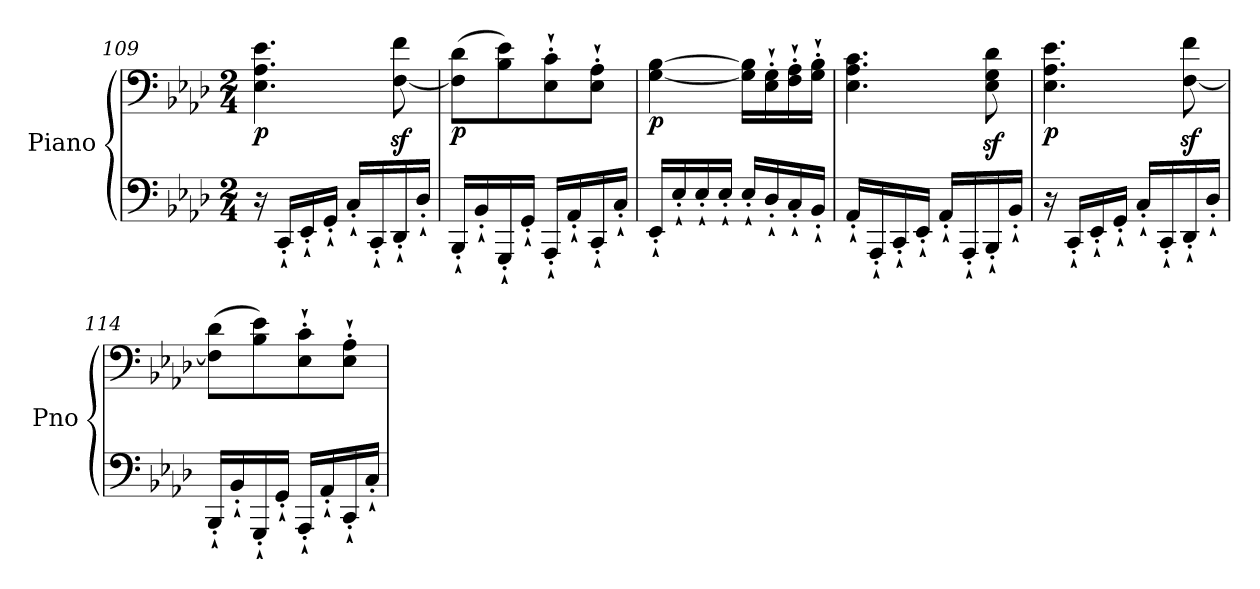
**kern	**kern	**dynam
*part1	*part1	*part1
*staff2	*staff1	*staff1/2
*I"Piano	*	*
*I'Pno	*	*
*clefF4	*clefF4	*
*k[b-e-a-d-]	*k[b-e-a-d-]	*
*M2/4	*M2/4	*
=109	=109	=109
!	!	!LO:DY:b
16r	4.E-\ 4.A-\ 4.e-\	p
16CC'`/LL	.	.
16EE-'`/	.	.
16GG'`/JJ	.	.
16C'`/LL	.	.
16CC'`/	.	.
16DD-'`/	[8F\z< 8f\z<	.
16D-'`/JJ	.	.
!!LO:LB:g=z
=110	=110	=110
!	!	!LO:DY:b
16BBB-'`/LL	(8F\] 8d-\L	p
16BB-'`/	.	.
16GGG'`/	8B-\ 8e-\)	.
16GG'`/JJ	.	.
16AAA-'`/LL	8E-\'` 8c\'`	.
16AA-'`/	.	.
16CC'`/	8E-\'` 8A-\'`J	.
16C'`/JJ	.	.
!!LO:LB:g=z
=111	=111	=111
!	!	!LO:DY:b
16EE-'`/LL	[4G\ [4B-\	p
16E-'`/	.	.
16E-'`/	.	.
16E-'`/JJ	.	.
16E-'`/LL	16G\] 16B-\]LL	.
16D-'`/	16E-\'` 16G\'`	.
16C'`/	16F\'` 16A-\'`	.
16BB-'`/JJ	16G\'` 16B-\'`JJ	.
=112	=112	=112
16AA-'`/LL	4.E-\ 4.A-\ 4.c\	.
16AAA-'`/	.	.
16CC'`/	.	.
16EE-'`/JJ	.	.
16AA-'`/LL	.	.
16AAA-'`/	.	.
16BBB-'`/	8E-\z< 8G\z< 8d-\z<	.
16BB-'`/JJ	.	.
=113	=113	=113
!	!	!LO:DY:b
16r	4.E-\ 4.A-\ 4.e-\	p
16CC'`/LL	.	.
16EE-'`/	.	.
16GG'`/JJ	.	.
16C'`/LL	.	.
16CC'`/	.	.
16DD-'`/	[8F\z< 8f\z<	.
16D-'`/JJ	.	.
=114	=114	=114
16BBB-'`/LL	(8F\] 8d-\L	.
16BB-'`/	.	.
16GGG'`/	8B-\ 8e-\)	.
16GG'`/JJ	.	.
16AAA-'`/LL	8E-\'` 8c\'`	.
16AA-'`/	.	.
16CC'`/	8E-\'` 8A-\'`J	.
16C'`/JJ	.	.
=	=	=
*-	*-	*-
